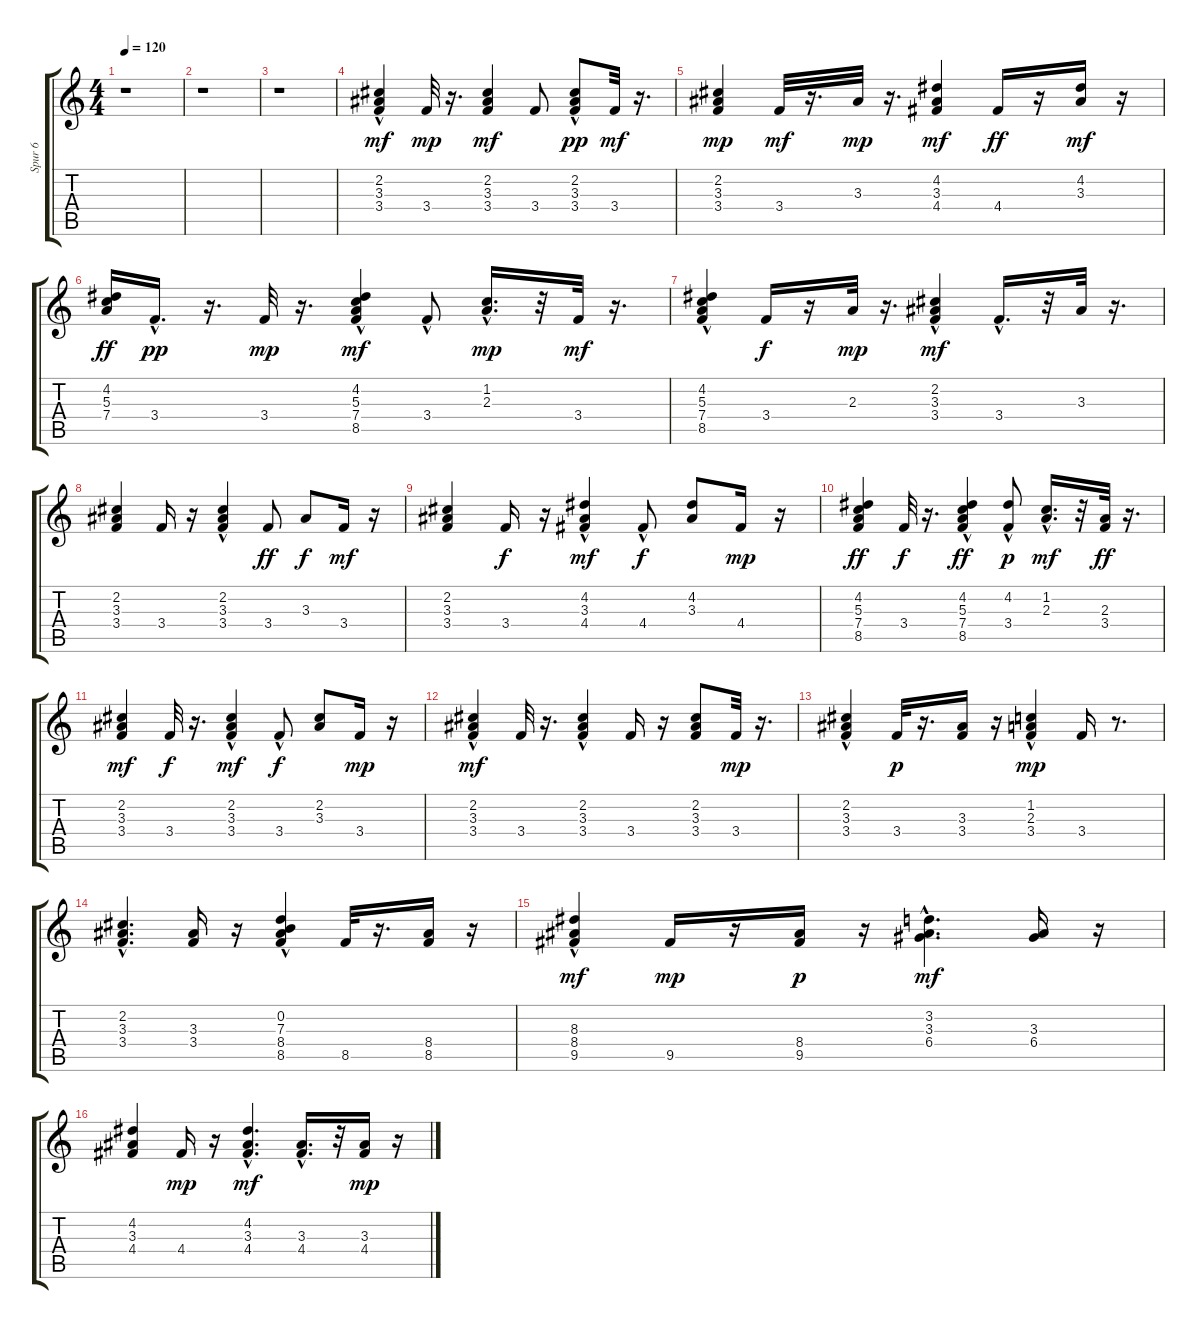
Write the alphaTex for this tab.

\track ("Spur 6" "Spur 6") {instrument acousticguitarsteel}
\staff {score tabs}
\tuning (E4 B3 G3 D3 A2 E2) {hide}
\ts (4 4)
\tempo 120
\clef g2
\ks c
r.1{dy mf instrument acousticguitarsteel} |
r.1 |
r.1 |
(2.2 3.3{hac} 3.4{hac}).4 3.4.32{dy mp} r.16{d} (2.2 3.3 3.4).4{dy mf} 3.4.8 (2.2 3.3{hac} 3.4).8{dy pp} 3.4.32{dy mf} r.16{d} |
(2.2 3.3 3.4).4{dy mp} 3.4.32{dy mf} r.16{d} 3.3.32{dy mp} r.16{d} (4.2 3.3 4.4).4{dy mf} 4.4.16{dy ff} r.16 (4.2 3.3).16{dy mf} r.16 |
(4.2 5.3 7.4).16{dy ff} 3.4{hac}.16{d dy pp} r.16{d} 3.4.32{dy mp} r.16{d} (4.2{hac} 5.3 7.4 8.5{hac}).4{dy mf} 3.4{hac}.8 (1.2{hac} 2.3{hac}).16{d dy mp} r.32 3.4.32{dy mf} r.16{d} |
(4.2 5.3 7.4 8.5{hac}).4 3.4.16{dy f} r.16 2.3.32{dy mp} r.16{d} (2.2 3.3 3.4{hac}).4{dy mf} 3.4{hac}.16{d} r.32 3.3.32 r.16{d} |
(2.2 3.3 3.4).4 3.4.16 r.16 (2.2 3.3 3.4{hac}).4 3.4.8{dy ff} 3.3.8{dy f} 3.4.16{dy mf} r.16 |
(2.2 3.3 3.4).4 3.4.16{dy f} r.16 (4.2 3.3 4.4{hac}).4{dy mf} 4.4{hac}.8{dy f} (4.2 3.3).8 4.4.16{dy mp} r.16 |
(4.2 5.3 7.4 8.5).4{dy ff} 3.4.32{dy f} r.16{d} (4.2{hac} 5.3 7.4 8.5{hac}).4{dy ff} (4.2{hac} 3.4).8{dy p} (1.2{hac} 2.3{hac}).16{d dy mf} r.32 (2.3 3.4).32{dy ff} r.16{d} |
(2.2 3.3 3.4).4{dy mf} 3.4.32{dy f} r.16{d} (2.2 3.3 3.4{hac}).4{dy mf} 3.4{hac}.8{dy f} (2.2 3.3).8 3.4.16{dy mp} r.16 |
(2.2 3.3{hac} 3.4).4{dy mf} 3.4.32 r.16{d} (2.2 3.3 3.4{hac}).4 3.4.16 r.16 (2.2 3.3 3.4).8 3.4.32{dy mp} r.16{d} |
(2.2{hac} 3.3 3.4).4 3.4.32{dy p} r.16{d} (3.3 3.4).16 r.16 (1.2{hac} 2.3 3.4).4{dy mp} 3.4.16 r.8{d} |
(2.2{hac} 3.3 3.4).4{d} (3.3 3.4).16 r.16 (0.2 7.3{hac} 8.4 8.5{hac}).4 8.5.32 r.16{d} (8.4 8.5).16 r.16 |
(8.3{hac} 8.4 9.5).4{dy mf} 9.5.16{dy mp} r.16 (8.4 9.5).16{dy p} r.16 (3.2{hac} 3.3 6.4{hac}).4{d dy mf} (3.3 6.4).16 r.16 |
(4.2 3.3 4.4).4 4.4.16{dy mp} r.16 (4.2 3.3 4.4{hac}).4{d dy mf} (3.3 4.4{hac}).16{d} r.32 (3.3 4.4).16{dy mp} r.16
